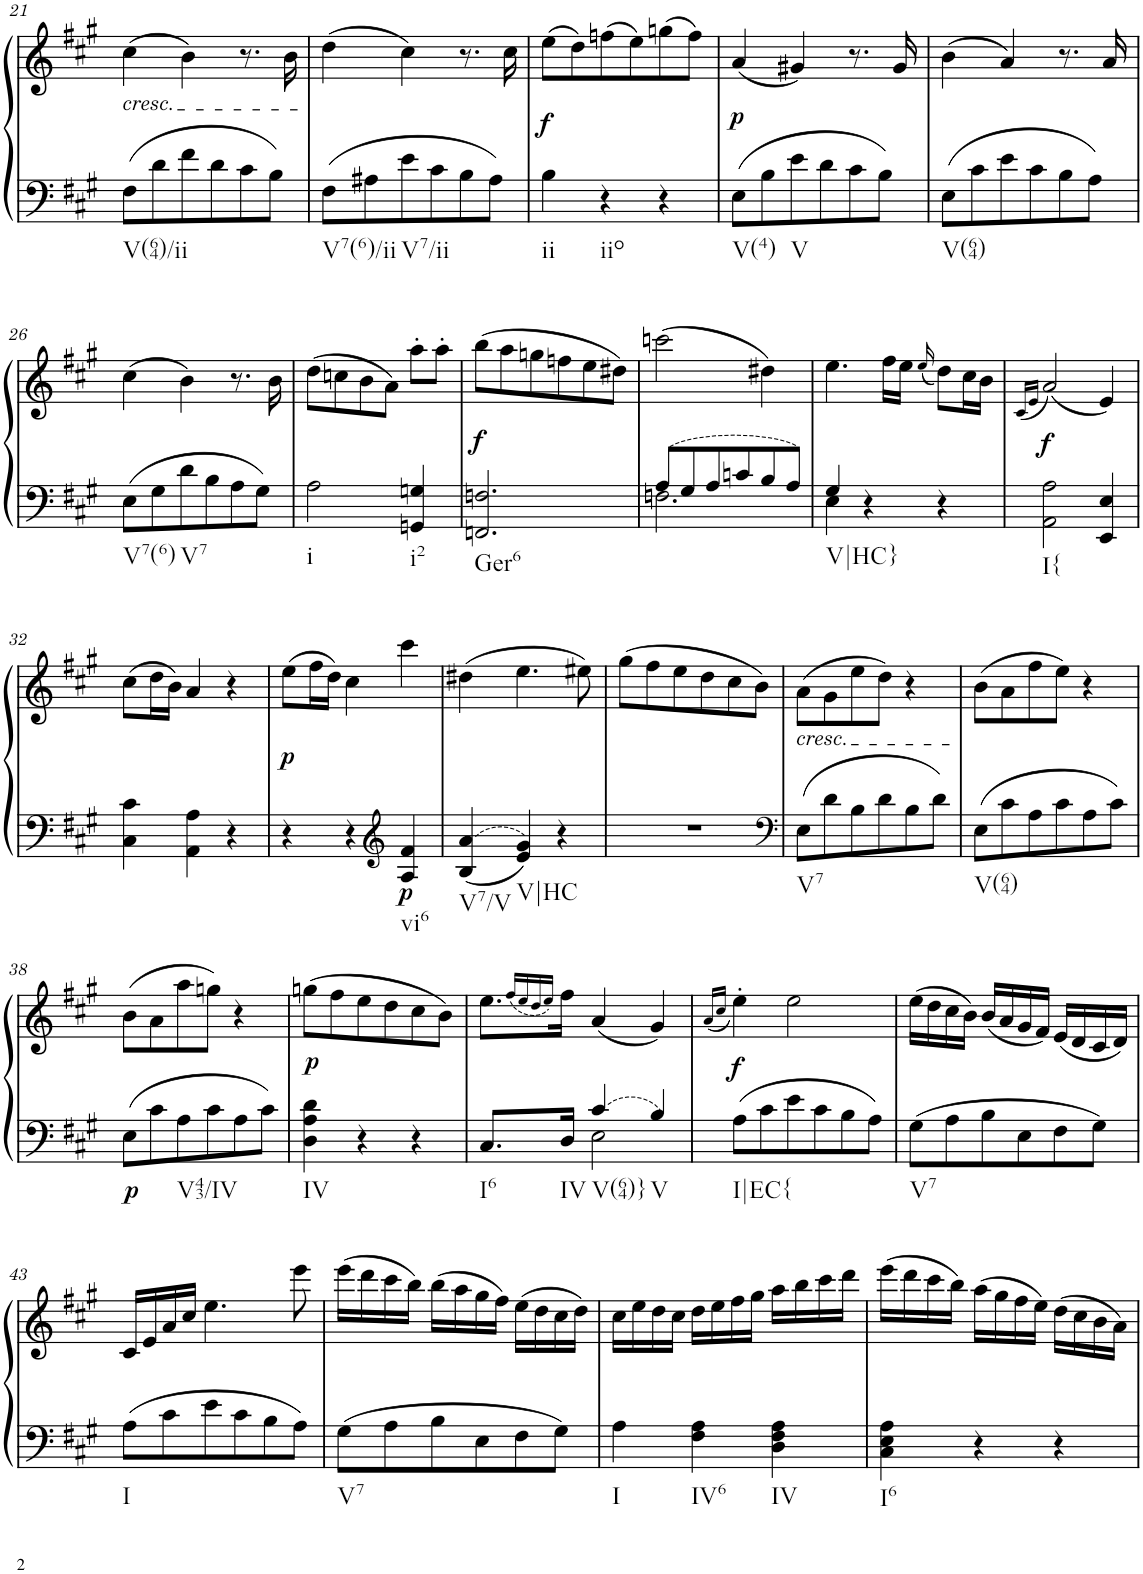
**kern	**kern	**dynam
*part1	*part1	*part1
*staff2	*staff1	*staff1/2
*I"Piano, Piano right	*	*
*I'Pno.	*	*
!!LO:PB:g=z
*clefF4	*clefG2	*
*k[f#c#g#]	*k[f#c#g#]	*
*M3/4	*M3/4	*
=21	=21	=21
!	!LO:TX:b:i:t=cresc.	!
!LO:TX:b:t=V(64)/ii	!	!
8F#\L	(4cc#\	.
8d\	.	.
8f#\	4b\)	.
8d\	.	.
8c#\	8.r	.
8B\J	.	.
.	16b\	.
=22	=22	=22
!LO:TX:b:t=V7(6)/ii	!	!
8F#\L	(4dd\	.
8A#X\	.	.
!LO:TX:b:t=V7/ii	!	!
8e\	4cc#\)	.
8c#\	.	.
8B\	8.r	.
8A#\J	.	.
.	16cc#\	.
=23	=23	=23
!LO:TX:b:t=ii	!	!
!	!	!LO:DY:b
4B\	(8ee\L	f
.	8dd\)	.
!LO:TX:b:t=iio	!	!
4r	(8ffn\	.
.	8ee\)	.
4r	(8ggn\	.
.	8ff\J)	.
=24	=24	=24
!LO:TX:b:t=V(4)	!	!
!	!	!LO:DY:b
8E\L	(4a/	p
8B\	.	.
!LO:TX:b:t=V	!	!
8e\	4g#X/)	.
8d\	.	.
8c#\	8.r	.
8B\J	.	.
.	16g#/	.
=25	=25	=25
!LO:TX:b:t=V(64)	!	!
8E\L	(4b\	.
8c#\	.	.
8e\	4a/)	.
8c#\	.	.
8B\	8.r	.
8A\J	.	.
.	16a/	.
!!LO:LB:g=z
=26	=26	=26
!LO:TX:b:t=V7(6)	!	!
8E\L	(4cc#\	.
8G#\	.	.
!LO:TX:b:t=V7	!	!
8d\	4b\)	.
8B\	.	.
8A\	8.r	.
8G#\J	.	.
.	16b\	.
=27	=27	=27
!LO:TX:b:t=i	!	!
2A\	(8dd\L	.
.	8ccn\	.
.	8b\	.
.	8a\J)	.
!LO:TX:b:t=i2	!	!
4GGn/ 4Gn/	8aa'\L	.
.	8aa'\J	.
=28	=28	=28
!LO:TX:b:t=Ger6	!	!
!	!	!LO:DY:b
2.FFn/ 2.Fn/	(8bb\L	f
.	8aa\	.
.	8ggn\	.
.	8ffn\	.
.	8ee\	.
.	8dd#X\J)	.
=29	=29	=29
*^	*	*
8A/L	2.Fn\	(2cccn\	.
8G#/	.	.	.
8A/	.	.	.
8cn/	.	.	.
8B/	.	4dd#X\)	.
8A/J	.	.	.
=30	=30	=30	=30
!LO:TX:b:t=V|HC}	!	!	!
4G#/	4E\	4.ee\	.
4r	2ryy	.	.
.	.	16ff#\LL	.
.	.	16ee\JJ	.
.	.	(16qee/	.
4r	.	8dd\L)	.
.	.	16cc#\L	.
.	.	16b\JJ	.
*v	*v	*	*
=31	=31	=31
.	(16qc#/LL	.
.	16qe/JJ	.
!LO:TX:b:t=I{	!	!
!	!	!LO:DY:b
2AA\ 2A\	(2a/)	f
4EE/ 4E/	4e/)	.
!!LO:LB:g=z
=32	=32	=32
4C#\ 4c#\	(8cc#\L	.
.	16dd\L	.
.	16b\JJ)	.
4AA\ 4A\	4a/	.
4r	4r	.
=33	=33	=33
!	!	!LO:DY:b
4r	(8ee\L	p
.	16ff#\L	.
.	16dd\JJ)	.
4r	4cc#\	.
*clefG2	*	*
!LO:TX:b:t=vi6	!	!
!	!	!LO:DY:b=2
4A/ 4f#/	4ccc#\	p
=34	=34	=34
!LO:TX:b:t=V7/V	!	!
4B/ 4a/	(4dd#X\	.
!LO:TX:b:t=V|HC	!	!
4e/ 4g#/	4.ee\	.
4r	.	.
.	8ee#X\)	.
=35	=35	=35
2.r	(8gg#\L	.
.	8ff#\	.
.	8ee\	.
.	8dd\	.
.	8cc#\	.
.	8b\J)	.
=36	=36	=36
*clefF4	*	*
!	!LO:TX:b:i:t=cresc.	!
!LO:TX:b:t=V7	!	!
8E\L	(8a\L	.
8d\	8g#\	.
8B\	8ee\	.
8d\	8dd\J)	.
8B\	4r	.
8d\J	.	.
=37	=37	=37
!LO:TX:b:t=V(64)	!	!
8E\L	(8b\L	.
8c#\	8a\	.
8A\	8ff#\	.
8c#\	8ee\J)	.
8A\	4r	.
8c#\J	.	.
!!LO:LB:g=z
=38	=38	=38
!	!	!LO:DY:b=2
8E\L	(8b\L	p
8c#\	8a\	.
!LO:TX:b:t=V43/IV	!	!
8A\	8aa\	.
8c#\	8ggn\J)	.
8A\	4r	.
8c#\J	.	.
=39	=39	=39
!LO:TX:b:t=IV	!	!
!	!	!LO:DY:b
4D\ 4A\ 4d\	(8ggn\L	p
.	8ff#\	.
4r	8ee\	.
.	8dd\	.
4r	8cc#\	.
.	8b\J)	.
=40	=40	=40
*^	*	*
!LO:TX:b:t=I6	!	!	!
8.C#/L	4ryy	8.ee\L	.
.	.	(16qff#/LL	.
.	.	16qee/	.
.	.	16qdd/	.
.	.	16qee/JJ)	.
!LO:TX:b:t=IV	!	!	!
16D/Jk	.	16ff#\Jk	.
!LO:TX:b:t=V(64)}	!	!	!
4c#/	2E\	(4a/	.
!LO:TX:b:t=V	!	!	!
4B/	.	4g#/)	.
*v	*v	*	*
=41	=41	=41
.	(16qa/LL	.
.	16qcc#/JJ	.
!LO:TX:b:t=I|EC{	!	!
!	!	!LO:DY:b
8A\L	4ee'\)	f
8c#\	.	.
8e\	2ee\	.
8c#\	.	.
8B\	.	.
8A\J	.	.
=42	=42	=42
!LO:TX:b:t=V7	!	!
8G#\L	(16ee\LL	.
.	16dd\	.
8A\	16cc#\	.
.	16b\JJ)	.
8B\	(16b/LL	.
.	16a/	.
8E\	16g#/	.
.	16f#/JJ)	.
8F#\	(16e/LL	.
.	16d/	.
8G#\J	16c#/	.
.	16d/JJ)	.
!!LO:LB:g=z
=43	=43	=43
!LO:TX:b:t=I	!	!
8A\L	16c#/LL	.
.	16e/	.
8c#\	16a/	.
.	16cc#/JJ	.
8e\	4.ee\	.
8c#\	.	.
8B\	.	.
8A\J	8eee\	.
=44	=44	=44
!LO:TX:b:t=V7	!	!
8G#\L	(16eee\LL	.
.	16ddd\	.
8A\	16ccc#\	.
.	16bb\JJ)	.
8B\	(16bb\LL	.
.	16aa\	.
8E\	16gg#\	.
.	16ff#\JJ)	.
8F#\	(16ee\LL	.
.	16dd\	.
8G#\J	16cc#\	.
.	16dd\JJ)	.
=45	=45	=45
!LO:TX:b:t=I	!	!
4A\	16cc#\LL	.
.	16ee\	.
.	16dd\	.
.	16cc#\JJ	.
!LO:TX:b:t=IV6	!	!
4F#\ 4A\	16dd\LL	.
.	16ee\	.
.	16ff#\	.
.	16gg#\JJ	.
!LO:TX:b:t=IV	!	!
4D\ 4F#\ 4A\	16aa\LL	.
.	16bb\	.
.	16ccc#\	.
.	16ddd\JJ	.
=46	=46	=46
!LO:TX:b:t=I6	!	!
4C#\ 4E\ 4A\	(16eee\LL	.
.	16ddd\	.
.	16ccc#\	.
.	16bb\JJ)	.
4r	(16aa\LL	.
.	16gg#\	.
.	16ff#\	.
.	16ee\JJ)	.
4r	(16dd\LL	.
.	16cc#\	.
.	16b\	.
.	16a\JJ)	.
=	=	=
*-	*-	*-
